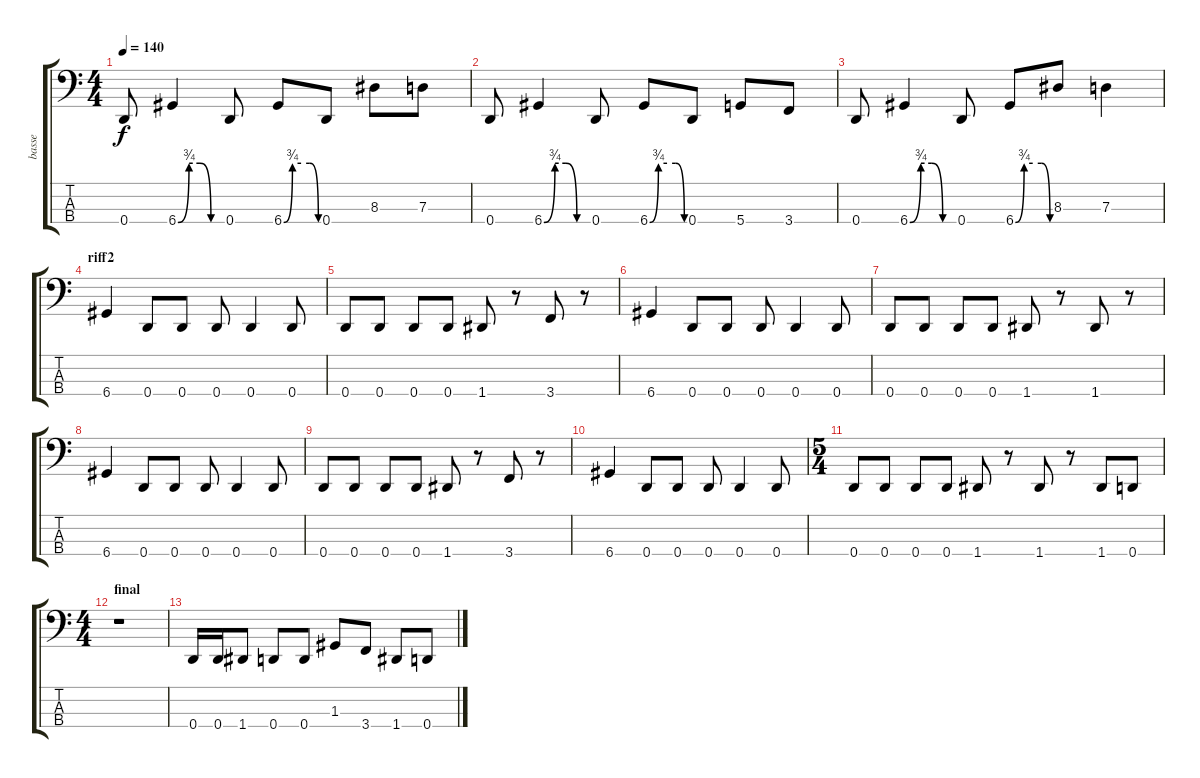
\track ("basse" "basse") {instrument electricbasspick}
\staff {score tabs}
\tuning (F2 C2 G1 D1) {hide}
\ts (4 4)
\tempo 140
\clef f4
\ks c
0.4.8{dy f} 6.4{be (custom 0 0 15 3 30 3 45 0 60 0)}.4 0.4.8 6.4{be (custom 0 0 15 3 30 3 45 3 60 0)}.8 0.4.8 8.3.8 7.3.8 |
0.4.8 6.4{be (custom 0 0 15 3 30 3 45 0 60 0)}.4 0.4.8 6.4{be (custom 0 0 15 3 30 3 45 3 60 0)}.8 0.4.8 5.4.8 3.4.8 |
0.4.8 6.4{be (custom 0 0 15 3 30 3 45 0 60 0)}.4 0.4.8 6.4{be (custom 0 0 15 3 30 3 45 3 60 0)}.8 8.3.8 7.3.4 |
\section ("" "riff2")
6.4.4 0.4.8 0.4.8 0.4.8 0.4.4 0.4.8 |
0.4.8 0.4.8 0.4.8 0.4.8 1.4.8 r.8 3.4.8 r.8 |
6.4.4 0.4.8 0.4.8 0.4.8 0.4.4 0.4.8 |
0.4.8 0.4.8 0.4.8 0.4.8 1.4.8 r.8 1.4.8 r.8 |
6.4.4 0.4.8 0.4.8 0.4.8 0.4.4 0.4.8 |
0.4.8 0.4.8 0.4.8 0.4.8 1.4.8 r.8 3.4.8 r.8 |
6.4.4 0.4.8 0.4.8 0.4.8 0.4.4 0.4.8 |
\ts (5 4)
0.4.8 0.4.8 0.4.8 0.4.8 1.4.8 r.8 1.4.8 r.8 1.4.8 0.4.8 |
\ts (4 4)
\section ("" "final")
r.1 |
0.4.16 0.4.16 1.4.8 0.4.8 0.4.8 1.3.8 3.4.8 1.4.8 0.4.8
